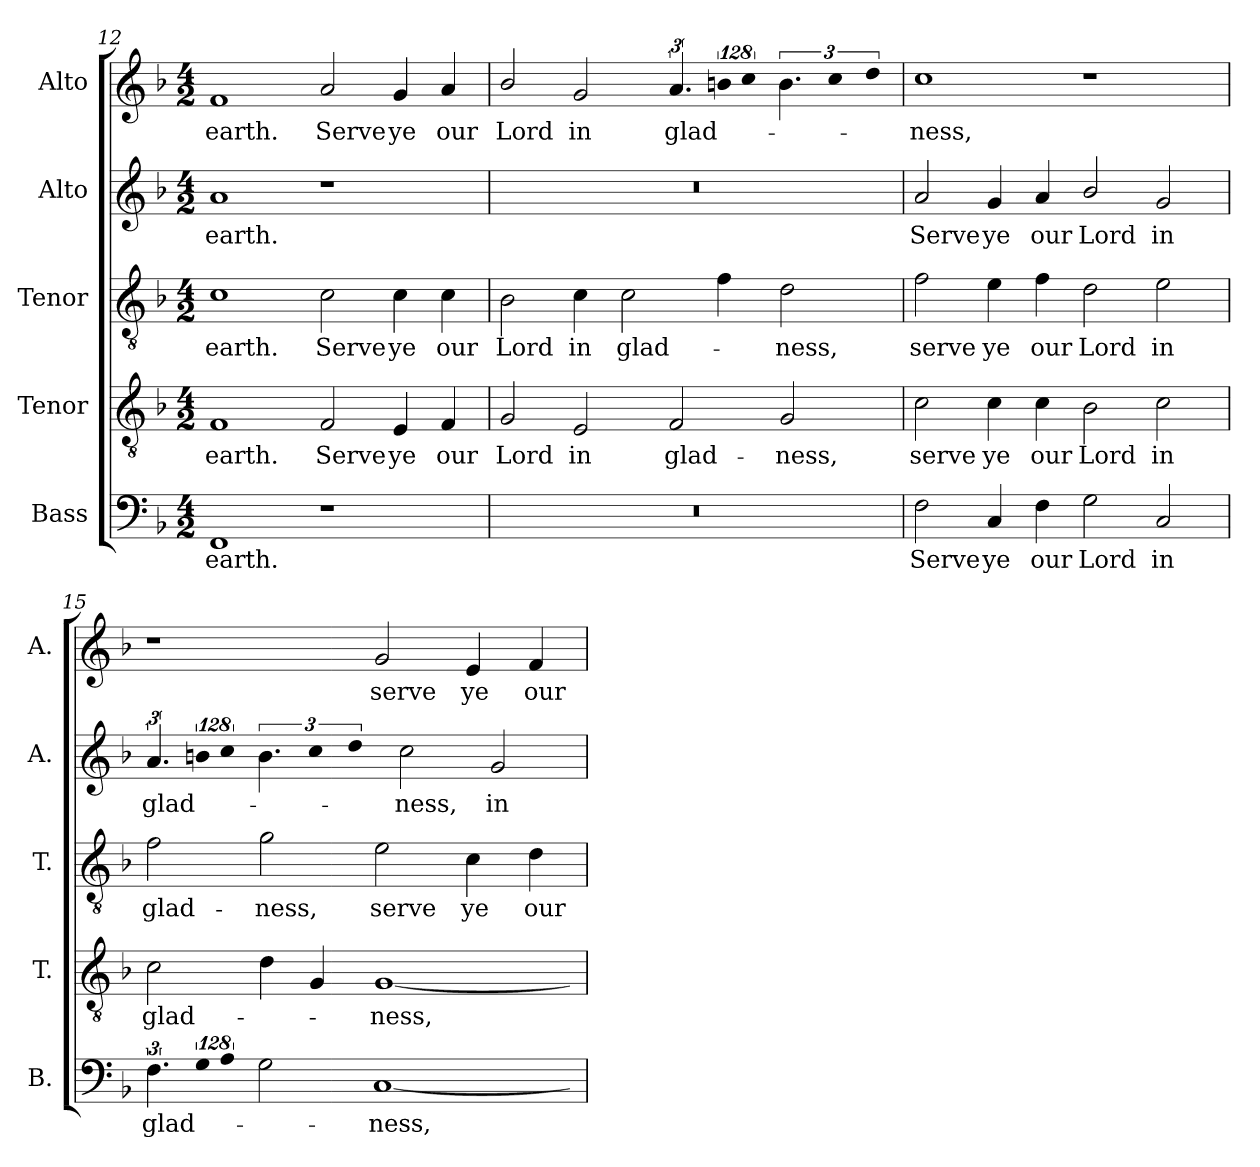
**kern	**text	**kern	**text	**kern	**text	**kern	**text	**kern	**text
*part5	*part5	*part4	*part4	*part3	*part3	*part2	*part2	*part1	*part1
*staff5	*staff5	*staff4	*staff4	*staff3	*staff3	*staff2	*staff2	*staff1	*staff1
*I"Bass	*	*I"Tenor	*	*I"Tenor	*	*I"Alto	*	*I"Alto	*
*I'B.	*	*I'T.	*	*I'T.	*	*I'A.	*	*I'A.	*
!!LO:PB:g=z
*clefF4	*	*clefGv2	*	*clefGv2	*	*clefG2	*	*clefG2	*
*	*	*ITrd7c12	*	*ITrd7c12	*	*	*	*	*
*k[b-]	*	*k[b-]	*	*k[b-]	*	*k[b-]	*	*k[b-]	*
*F:	*	*F:	*	*F:	*	*F:	*	*F:	*
*M4/2	*	*M4/2	*	*M4/2	*	*M4/2	*	*M4/2	*
=12	=12	=12	=12	=12	=12	=12	=12	=12	=12
!	!LO:LY:b:color=#000000	!	!	!	!	!	!	!	!
!	!	!	!LO:LY:b:color=#000000	!	!	!	!	!	!
!	!	!	!	!	!LO:LY:b:color=#000000	!	!	!	!
!	!	!	!	!	!	!	!LO:LY:b:color=#000000	!	!
!	!	!	!	!	!	!	!	!	!LO:LY:b:color=#000000
1FFi	earth.	1FFi	earth.	1Ci	earth.	1ai	earth.	1fi	earth.
!	!	!	!LO:LY:b:color=#000000	!	!	!	!	!	!
!	!	!	!	!	!LO:LY:b:color=#000000	!	!	!	!
!	!	!	!	!	!	!	!	!	!LO:LY:b:color=#000000
1r	.	2FFi/	Serve	2Ci\	Serve	1r	.	2ai/	Serve
!	!	!	!LO:LY:b:color=#000000	!	!	!	!	!	!
!	!	!	!	!	!LO:LY:b:color=#000000	!	!	!	!
!	!	!	!	!	!	!	!	!	!LO:LY:b:color=#000000
.	.	4EEi/	ye	4Ci\	ye	.	.	4gi/	ye
!	!	!	!LO:LY:b:color=#000000	!	!	!	!	!	!
!	!	!	!	!	!LO:LY:b:color=#000000	!	!	!	!
!	!	!	!	!	!	!	!	!	!LO:LY:b:color=#000000
.	.	4FFi/	our	4Ci\	our	.	.	4ai/	our
=13	=13	=13	=13	=13	=13	=13	=13	=13	=13
!LO:N:vis=1	!	!	!	!	!	!	!	!	!
!	!	!	!LO:LY:b:color=#000000	!	!	!	!	!	!
!	!	!	!	!	!LO:LY:b:color=#000000	!LO:N:vis=1	!	!	!
!	!	!	!	!	!	!	!	!	!LO:LY:b:color=#000000
0r	.	2GGi/	Lord	2BB-i\	Lord	0r	.	2b-i/	Lord
!	!	!	!LO:LY:b:color=#000000	!	!	!	!	!	!
!	!	!	!	!	!LO:LY:b:color=#000000	!	!	!	!
!	!	!	!	!	!	!	!	!	!LO:LY:b:color=#000000
.	.	2EEi/	in	4Ci\	in	.	.	2gi/	in
!	!	!	!	!	!LO:LY:b:color=#000000	!	!	!	!
.	.	.	.	2Ci\	glad-	.	.	.	.
!	!	!	!LO:LY:b:color=#000000	!	!	!	!	!	!
!	!	!	!	!	!	!	!	!	!LO:LY:b:color=#000000
.	.	2FFi/	glad-	.	.	.	.	6.ai/	glad-
!	!	!	!	!	!	!	!	!LO:N:vis=8	!
.	.	.	.	4Fi\	.	.	.	1024%85bni\	.
!	!	!	!	!	!	!	!	!LO:N:vis=4	!
.	.	.	.	.	.	.	.	1024%171cci\	.
!	!	!	!LO:LY:b:color=#000000	!	!	!	!	!	!
!	!	!	!	!	!LO:LY:b:color=#000000	!	!	!	!
.	.	2GGi/	-ness,	2Di\	-ness,	.	.	6.bi\	.
!	!	!	!	!	!	!	!	!LO:N:vis=8	!
.	.	.	.	.	.	.	.	1024%85cci\	.
!	!	!	!	!	!	!	!	!LO:N:vis=4	!
.	.	.	.	.	.	.	.	1024%171ddi\	.
=14	=14	=14	=14	=14	=14	=14	=14	=14	=14
!	!LO:LY:b:color=#000000	!	!	!	!	!	!	!	!
!	!	!	!LO:LY:b:color=#000000	!	!	!	!	!	!
!	!	!	!	!	!LO:LY:b:color=#000000	!	!	!	!
!	!	!	!	!	!	!	!LO:LY:b:color=#000000	!	!
!	!	!	!	!	!	!	!	!	!LO:LY:b:color=#000000
2Fi\	Serve	2Ci\	serve	2Fi\	serve	2ai/	Serve	1cci	-ness,
!	!LO:LY:b:color=#000000	!	!	!	!	!	!	!	!
!	!	!	!LO:LY:b:color=#000000	!	!	!	!	!	!
!	!	!	!	!	!LO:LY:b:color=#000000	!	!	!	!
!	!	!	!	!	!	!	!LO:LY:b:color=#000000	!	!
4Ci/	ye	4Ci\	ye	4Ei\	ye	4gi/	ye	.	.
!	!LO:LY:b:color=#000000	!	!	!	!	!	!	!	!
!	!	!	!LO:LY:b:color=#000000	!	!	!	!	!	!
!	!	!	!	!	!LO:LY:b:color=#000000	!	!	!	!
!	!	!	!	!	!	!	!LO:LY:b:color=#000000	!	!
4Fi\	our	4Ci\	our	4Fi\	our	4ai/	our	.	.
!	!LO:LY:b:color=#000000	!	!	!	!	!	!	!	!
!	!	!	!LO:LY:b:color=#000000	!	!	!	!	!	!
!	!	!	!	!	!LO:LY:b:color=#000000	!	!	!	!
!	!	!	!	!	!	!	!LO:LY:b:color=#000000	!	!
2Gi\	Lord	2BB-i\	Lord	2Di\	Lord	2b-i/	Lord	1r	.
!	!LO:LY:b:color=#000000	!	!	!	!	!	!	!	!
!	!	!	!LO:LY:b:color=#000000	!	!	!	!	!	!
!	!	!	!	!	!LO:LY:b:color=#000000	!	!	!	!
!	!	!	!	!	!	!	!LO:LY:b:color=#000000	!	!
2Ci/	in	2Ci\	in	2Ei\	in	2gi/	in	.	.
=15	=15	=15	=15	=15	=15	=15	=15	=15	=15
!	!LO:LY:b:color=#000000	!	!	!	!	!	!	!	!
!	!	!	!LO:LY:b:color=#000000	!	!	!	!	!	!
!	!	!	!	!	!LO:LY:b:color=#000000	!	!	!	!
!	!	!	!	!	!	!	!LO:LY:b:color=#000000	!	!
6.Fi\	glad-	2Ci\	glad-	2Fi\	glad-	6.ai/	glad-	1r	.
!LO:N:vis=8	!	!	!	!	!	!LO:N:vis=8	!	!	!
1024%85Gi\	.	.	.	.	.	1024%85bni\	.	.	.
!LO:N:vis=4	!	!	!	!	!	!LO:N:vis=4	!	!	!
1024%171Ai\	.	.	.	.	.	1024%171cci\	.	.	.
!	!	!	!	!	!LO:LY:b:color=#000000	!	!	!	!
2Gi\	.	4Di\	.	2Gi\	-ness,	6.bi\	.	.	.
!	!	!	!	!	!	!LO:N:vis=8	!	!	!
.	.	4GGi/	.	.	.	1024%85cci\	.	.	.
!	!	!	!	!	!	!LO:N:vis=4	!	!	!
.	.	.	.	.	.	1024%171ddi\	.	.	.
!	!LO:LY:b:color=#000000	!	!	!	!	!	!	!	!
!	!	!	!LO:LY:b:color=#000000	!	!	!	!	!	!
!	!	!	!	!	!LO:LY:b:color=#000000	!	!	!	!
!	!	!	!	!	!	!	!LO:LY:b:color=#000000	!	!
!	!	!	!	!	!	!	!	!	!LO:LY:b:color=#000000
[1Ci	-ness,	[1GGi	-ness,	2Ei\	serve	2cci\	-ness,	2gi/	serve
!	!	!	!	!	!LO:LY:b:color=#000000	!	!	!	!
!	!	!	!	!	!	!	!LO:LY:b:color=#000000	!	!
!	!	!	!	!	!	!	!	!	!LO:LY:b:color=#000000
.	.	.	.	4Ci\	ye	2gi/	in	4ei/	ye
!	!	!	!	!	!LO:LY:b:color=#000000	!	!	!	!
!	!	!	!	!	!	!	!	!	!LO:LY:b:color=#000000
.	.	.	.	4Di\	our	.	.	4fi/	our
=	=	=	=	=	=	=	=	=	=
*-	*-	*-	*-	*-	*-	*-	*-	*-	*-
